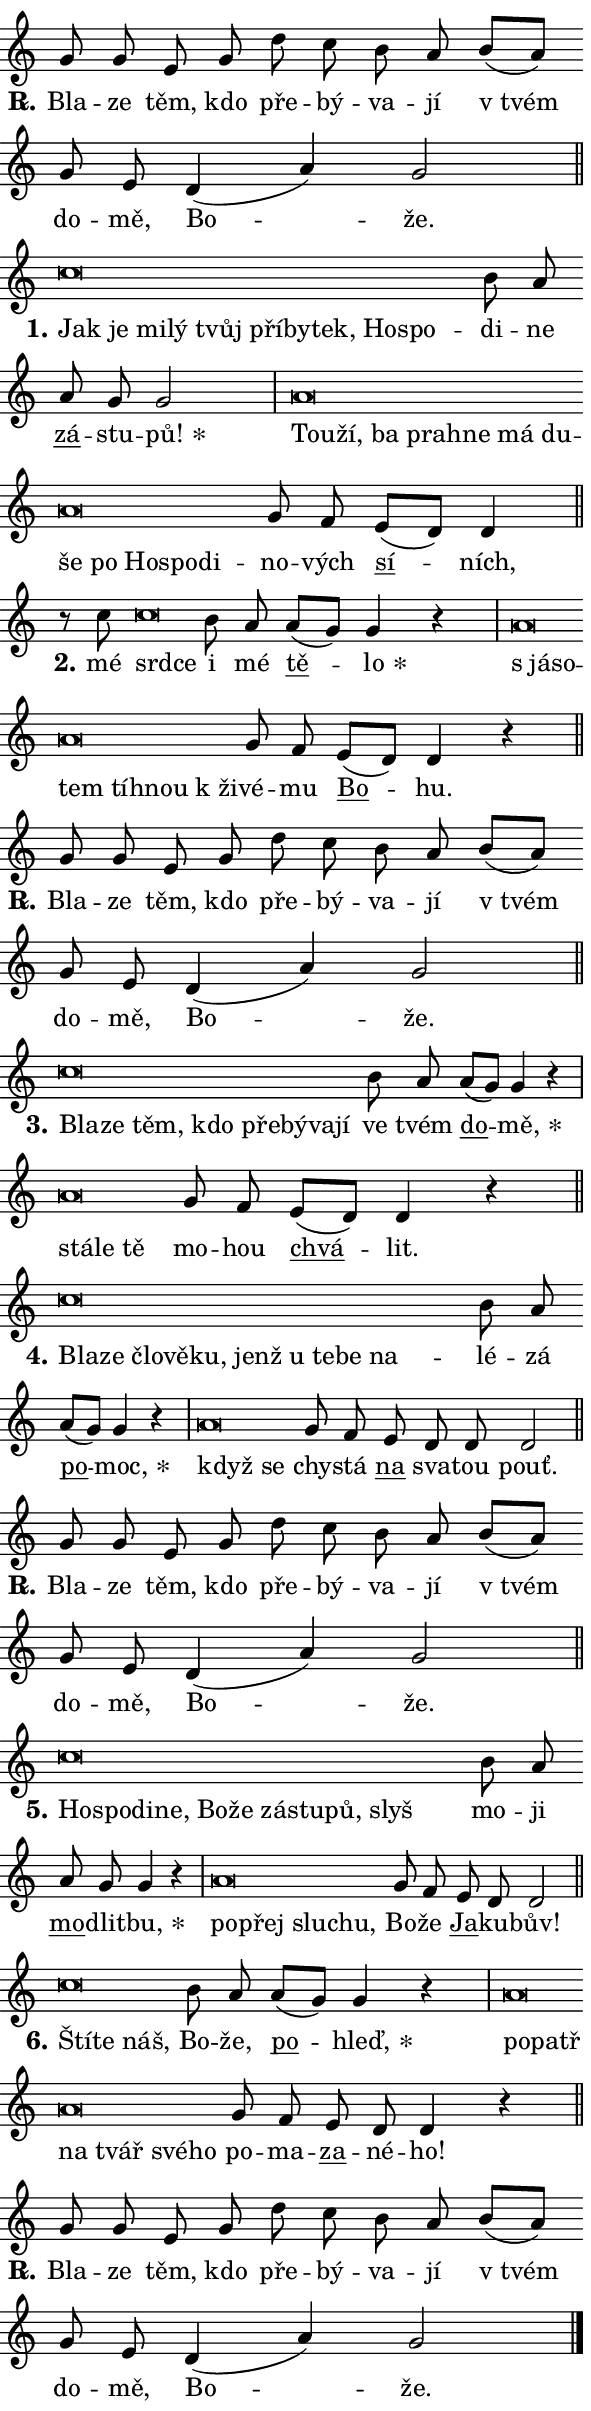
\version "2.24.0"
\header { tagline = "" }
\paper {
  indent = 0\cm
  top-margin = 0\cm
  right-margin = 0.13\cm % to fit lyric hyphens
  bottom-margin = 0\cm
  left-margin = 0\cm
  paper-width = 10\cm
  page-breaking = #ly:one-page-breaking
  system-system-spacing.basic-distance = #11
  score-system-spacing.basic-distance = #11
  ragged-last = ##f
}


%% Author: Thomas Morley
%% https://lists.gnu.org/archive/html/lilypond-user/2020-05/msg00002.html
#(define (line-position grob)
"Returns position of @var[grob} in current system:
   @code{'start}, if at first time-step
   @code{'end}, if at last time-step
   @code{'middle} otherwise
"
  (let* ((col (ly:item-get-column grob))
         (ln (ly:grob-object col 'left-neighbor))
         (rn (ly:grob-object col 'right-neighbor))
         (col-to-check-left (if (ly:grob? ln) ln col))
         (col-to-check-right (if (ly:grob? rn) rn col))
         (break-dir-left
           (and
             (ly:grob-property col-to-check-left 'non-musical #f)
             (ly:item-break-dir col-to-check-left)))
         (break-dir-right
           (and
             (ly:grob-property col-to-check-right 'non-musical #f)
             (ly:item-break-dir col-to-check-right))))
        (cond ((eqv? 1 break-dir-left) 'start)
              ((eqv? -1 break-dir-right) 'end)
              (else 'middle))))

#(define (tranparent-at-line-position vctor)
  (lambda (grob)
  "Relying on @code{line-position} select the relevant enry from @var{vctor}.
Used to determine transparency,"
    (case (line-position grob)
      ((end) (not (vector-ref vctor 0)))
      ((middle) (not (vector-ref vctor 1)))
      ((start) (not (vector-ref vctor 2))))))

noteHeadBreakVisibility =
#(define-music-function (break-visibility)(vector?)
"Makes @code{NoteHead}s transparent relying on @var{break-visibility}"
#{
  \override NoteHead.transparent =
    #(tranparent-at-line-position break-visibility)
#})

#(define delete-ledgers-for-transparent-note-heads
  (lambda (grob)
    "Reads whether a @code{NoteHead} is transparent.
If so this @code{NoteHead} is removed from @code{'note-heads} from
@var{grob}, which is supposed to be @code{LedgerLineSpanner}.
As a result ledgers are not printed for this @code{NoteHead}"
    (let* ((nhds-array (ly:grob-object grob 'note-heads))
           (nhds-list
             (if (ly:grob-array? nhds-array)
                 (ly:grob-array->list nhds-array)
                 '()))
           ;; Relies on the transparent-property being done before
           ;; Staff.LedgerLineSpanner.after-line-breaking is executed.
           ;; This is fragile ...
           (to-keep
             (remove
               (lambda (nhd)
                 (ly:grob-property nhd 'transparent #f))
               nhds-list)))
      ;; TODO find a better method to iterate over grob-arrays, similiar
      ;; to filter/remove etc for lists
      ;; For now rebuilt from scratch
      (set! (ly:grob-object grob 'note-heads)  '())
      (for-each
        (lambda (nhd)
          (ly:pointer-group-interface::add-grob grob 'note-heads nhd))
        to-keep))))

squashNotes = {
  \override NoteHead.X-extent = #'(-0.2 . 0.2)
  \override NoteHead.Y-extent = #'(-0.75 . 0)
  \override NoteHead.stencil =
    #(lambda (grob)
       (let ((pos (ly:grob-property grob 'staff-position)))
         (begin
           (if (< pos -7) (display "ERROR: Lower brevis then expected\n") (display ""))
           (if (<= pos -6) ly:text-interface::print ly:note-head::print))))
}
unSquashNotes = {
  \revert NoteHead.X-extent
  \revert NoteHead.Y-extent
  \revert NoteHead.stencil
}

hideNotes = \noteHeadBreakVisibility #begin-of-line-visible
unHideNotes = \noteHeadBreakVisibility #all-visible

% work-around for resetting accidentals
% https://lilypond.org/doc/v2.23/Documentation/notation/displaying-rhythms#unmetered-music
cadenzaMeasure = {
  \cadenzaOff
  \partial 1024 s1024
  \cadenzaOn
}

#(define-markup-command (accent layout props text) (markup?)
  "Underline accented syllable"
  (interpret-markup layout props
    #{\markup \override #'(offset . 4.3) \underline { #text }#}))

responsum = \markup \concat {
  "R" \hspace #-1.05 \path #0.1 #'((moveto 0 0.07) (lineto 0.9 0.8)) \hspace #0.05 "."
}

spaceSize = #0.6828661417322834 % exact space size for TeX Gyre Schola

\layout {
  \context {
    \Staff
    \remove "Time_signature_engraver"
    \override LedgerLineSpanner.after-line-breaking = #delete-ledgers-for-transparent-note-heads
  }
  \context {
    \Lyrics {
      \override LyricSpace.minimum-distance = \spaceSize
      \override LyricText.font-name = #"TeX Gyre Schola"
      \override LyricText.font-size = 1
      \override StanzaNumber.font-name = #"TeX Gyre Schola Bold"
      \override StanzaNumber.font-size = 1
    }
  }
  \context {
    \Score 
    \override NoteHead.text =
      #(lambda (grob) 
        (let ((pos (ly:grob-property grob 'staff-position)))
          #{\markup {
            \combine
              \halign #-0.55 \raise #(if (= pos -6) 0 0.5) \override #'(thickness . 2) \draw-line #'(3.2 . 0)
              \musicglyph "noteheads.sM1"
          }#}))
  }
}

% magnetic-lyrics.ily
%
%   written by
%     Jean Abou Samra <jean@abou-samra.fr>
%     Werner Lemberg <wl@gnu.org>
%
%   adapted by
%     Jiri Hon <jiri.hon@gmail.com>
%
% Version 2022-Apr-15

% https://www.mail-archive.com/lilypond-user@gnu.org/msg149350.html

#(define (Left_hyphen_pointer_engraver context)
   "Collect syllable-hyphen-syllable occurrences in lyrics and store
them in properties.  This engraver only looks to the left.  For
example, if the lyrics input is @code{foo -- bar}, it does the
following.

@itemize @bullet
@item
Set the @code{text} property of the @code{LyricHyphen} grob between
@q{foo} and @q{bar} to @code{foo}.

@item
Set the @code{left-hyphen} property of the @code{LyricText} grob with
text @q{foo} to the @code{LyricHyphen} grob between @q{foo} and
@q{bar}.
@end itemize

Use this auxiliary engraver in combination with the
@code{lyric-@/text::@/apply-@/magnetic-@/offset!} hook."
   (let ((hyphen #f)
         (text #f))
     (make-engraver
      (acknowledgers
       ((lyric-syllable-interface engraver grob source-engraver)
        (set! text grob)))
      (end-acknowledgers
       ((lyric-hyphen-interface engraver grob source-engraver)
        ;(when (not (grob::has-interface grob 'lyric-space-interface))
          (set! hyphen grob)));)
      ((stop-translation-timestep engraver)
       (when (and text hyphen)
         (ly:grob-set-object! text 'left-hyphen hyphen))
       (set! text #f)
       (set! hyphen #f)))))

#(define (lyric-text::apply-magnetic-offset! grob)
   "If the space between two syllables is less than the value in
property @code{LyricText@/.details@/.squash-threshold}, move the right
syllable to the left so that it gets concatenated with the left
syllable.

Use this function as a hook for
@code{LyricText@/.after-@/line-@/breaking} if the
@code{Left_@/hyphen_@/pointer_@/engraver} is active."
   (let ((hyphen (ly:grob-object grob 'left-hyphen #f)))
     (when hyphen
       (let ((left-text (ly:spanner-bound hyphen LEFT)))
         (when (grob::has-interface left-text 'lyric-syllable-interface)
           (let* ((common (ly:grob-common-refpoint grob left-text X))
                  (this-x-ext (ly:grob-extent grob common X))
                  (left-x-ext
                   (begin
                     ;; Trigger magnetism for left-text.
                     (ly:grob-property left-text 'after-line-breaking)
                     (ly:grob-extent left-text common X)))
                  ;; `delta` is the gap width between two syllables.
                  (delta (- (interval-start this-x-ext)
                            (interval-end left-x-ext)))
                  (details (ly:grob-property grob 'details))
                  (threshold (assoc-get 'squash-threshold details 0.2)))
             (when (< delta threshold)
               (let* (;; We have to manipulate the input text so that
                      ;; ligatures crossing syllable boundaries are not
                      ;; disabled.  For languages based on the Latin
                      ;; script this is essentially a beautification.
                      ;; However, for non-Western scripts it can be a
                      ;; necessity.
                      (lt (ly:grob-property left-text 'text))
                      (rt (ly:grob-property grob 'text))
                      (is-space (grob::has-interface hyphen 'lyric-space-interface))
                      (space (if is-space " " ""))
                      (extra-delta (if is-space spaceSize 0))
                      ;; Append new syllable.
                      (ltrt-space (if (and (string? lt) (string? rt))
                                (string-append lt space rt)
                                (make-concat-markup (list lt space rt))))
                      ;; Right-align `ltrt` to the right side.
                      (ltrt-space-markup (grob-interpret-markup
                               grob
                               (make-translate-markup
                                (cons (interval-length this-x-ext) 0)
                                (make-right-align-markup ltrt-space)))))
                 (begin
                   ;; Don't print `left-text`.
                   (ly:grob-set-property! left-text 'stencil #f)
                   ;; Set text and stencil (which holds all collected
                   ;; syllables so far) and shift it to the left.
                   (ly:grob-set-property! grob 'text ltrt-space)
                   (ly:grob-set-property! grob 'stencil ltrt-space-markup)
                   (ly:grob-translate-axis! grob (- (- delta extra-delta)) X))))))))))


#(define (lyric-hyphen::displace-bounds-first grob)
   ;; Make very sure this callback isn't triggered too early.
   (let ((left (ly:spanner-bound grob LEFT))
         (right (ly:spanner-bound grob RIGHT)))
     (ly:grob-property left 'after-line-breaking)
     (ly:grob-property right 'after-line-breaking)
     (ly:lyric-hyphen::print grob)))

squashThreshold = #0.4

\layout {
  \context {
    \Lyrics
    \consists #Left_hyphen_pointer_engraver
    \override LyricText.after-line-breaking =
      #lyric-text::apply-magnetic-offset!
    \override LyricHyphen.stencil = #lyric-hyphen::displace-bounds-first
    \override LyricText.details.squash-threshold = \squashThreshold
    \override LyricHyphen.minimum-distance = 0
    \override LyricHyphen.minimum-length = \squashThreshold
  }
}

squashText = \override LyricText.details.squash-threshold = 9999
unSquashText = \override LyricText.details.squash-threshold = \squashThreshold

leftText = \override LyricText.self-alignment-X = #LEFT
unLeftText = \revert LyricText.self-alignment-X

starOffset = #(lambda (grob) 
                (let ((x_offset (ly:self-alignment-interface::aligned-on-x-parent grob)))
                  (if (= x_offset 0) 0 (+ x_offset 1.2))))

star = #(define-music-function (syllable)(string?)
"Append star separator at the end of a syllable"
#{
  \once \override LyricText.X-offset = #starOffset
  \lyricmode { \markup {
    #syllable
    \override #'((font-name . "TeX Gyre Schola Bold")) \hspace #0.2 \lower #0.65 \larger "*"
  } }
#})

starAccent = #(define-music-function (syllable)(string?)
"Append star separator at the end of a syllable and make accent"
#{
  \once \override LyricText.X-offset = #starOffset
  \lyricmode { \markup {
    \accent #syllable
    \override #'((font-name . "TeX Gyre Schola Bold")) \hspace #0.2 \lower #0.65 \larger "*"
  } }
#})

breath = #(define-music-function (syllable)(string?)
"Append breathing indicator at the end of a syllable"
#{
  \lyricmode { \markup { #syllable "+" } }
#})

optionalBreath = #(define-music-function (syllable)(string?)
"Append optional breathing indicator at the end of a syllable"
#{
  \lyricmode { \markup { #syllable "(+)" } }
#})


\score {
    <<
        \new Voice = "melody" { \cadenzaOn \key c \major \relative { g'8 g e g \bar "" d' c b a \bar "" b[( a)] \bar "" g e \bar "" d4( a') g2 \cadenzaMeasure \bar "||" \break } }
        \new Lyrics \lyricsto "melody" { \lyricmode { \set stanza = \responsum
Bla -- ze těm, kdo pře -- bý -- va -- jí "v tvém" do -- mě, Bo -- že. } }
    >>
    \layout {}
}

\score {
    <<
        \new Voice = "melody" { \cadenzaOn \key c \major \relative { \squashNotes c''\breve*1/16 \hideNotes \breve*1/16 \bar "" \breve*1/16 \bar "" \breve*1/16 \bar "" \breve*1/16 \bar "" \breve*1/16 \bar "" \breve*1/16 \bar "" \breve*1/16 \bar "" \breve*1/16 \breve*1/16 \bar "" \unHideNotes \unSquashNotes b8 a \bar "" a g g2 \cadenzaMeasure \bar "|" \squashNotes a\breve*1/16 \hideNotes \breve*1/16 \bar "" \breve*1/16 \bar "" \breve*1/16 \bar "" \breve*1/16 \bar "" \breve*1/16 \bar "" \breve*1/16 \bar "" \breve*1/16 \bar "" \breve*1/16 \bar "" \breve*1/16 \bar "" \breve*1/16 \breve*1/16 \bar "" \unHideNotes \unSquashNotes g8 f \bar "" e[( d)] d4 \cadenzaMeasure \bar "||" \break } }
        \new Lyrics \lyricsto "melody" { \lyricmode { \set stanza = "1."
\leftText Jak \squashText je mi -- lý tvůj pří -- by -- tek, Ho -- spo -- \unLeftText \unSquashText di -- ne \markup \accent zá -- stu -- \star pů! \leftText Tou -- \squashText ží, ba pra -- hne má du -- še po Ho -- spo -- di -- \unLeftText \unSquashText no -- vých \markup \accent sí -- ních, } }
    >>
    \layout {}
}

\score {
    <<
        \new Voice = "melody" { \cadenzaOn \key c \major \relative { r8 c'' \squashNotes c\breve*1/16 \hideNotes \breve*1/16 \bar "" \unHideNotes \unSquashNotes b8 a \bar "" a[( g)] g4 r \cadenzaMeasure \bar "|" \squashNotes a\breve*1/16 \hideNotes \breve*1/16 \bar "" \breve*1/16 \bar "" \breve*1/16 \bar "" \breve*1/16 \breve*1/16 \bar "" \unHideNotes \unSquashNotes g8 f \bar "" e[( d)] d4 r \cadenzaMeasure \bar "||" \break } }
        \new Lyrics \lyricsto "melody" { \lyricmode { \set stanza = "2."
mé \leftText srd -- \squashText ce \unLeftText \unSquashText i mé \markup \accent tě -- \star lo \leftText "s já" -- \squashText so -- tem tíh -- nou "k ži" -- \unLeftText \unSquashText vé -- mu \markup \accent Bo -- hu. } }
    >>
    \layout {}
}

\score {
    <<
        \new Voice = "melody" { \cadenzaOn \key c \major \relative { g'8 g e g \bar "" d' c b a \bar "" b[( a)] \bar "" g e \bar "" d4( a') g2 \cadenzaMeasure \bar "||" \break } }
        \new Lyrics \lyricsto "melody" { \lyricmode { \set stanza = \responsum
Bla -- ze těm, kdo pře -- bý -- va -- jí "v tvém" do -- mě, Bo -- že. } }
    >>
    \layout {}
}

\score {
    <<
        \new Voice = "melody" { \cadenzaOn \key c \major \relative { \squashNotes c''\breve*1/16 \hideNotes \breve*1/16 \bar "" \breve*1/16 \bar "" \breve*1/16 \bar "" \breve*1/16 \bar "" \breve*1/16 \bar "" \breve*1/16 \breve*1/16 \bar "" \unHideNotes \unSquashNotes b8 a \bar "" a[( g)] g4 r \cadenzaMeasure \bar "|" \squashNotes a\breve*1/16 \hideNotes \breve*1/16 \breve*1/16 \bar "" \unHideNotes \unSquashNotes g8 f \bar "" e[( d)] d4 r \cadenzaMeasure \bar "||" \break } }
        \new Lyrics \lyricsto "melody" { \lyricmode { \set stanza = "3."
\leftText Bla -- \squashText ze těm, kdo pře -- bý -- va -- jí \unLeftText \unSquashText ve tvém \markup \accent do -- \star mě, \leftText stá -- \squashText le tě \unLeftText \unSquashText mo -- hou \markup \accent chvá -- lit. } }
    >>
    \layout {}
}

\score {
    <<
        \new Voice = "melody" { \cadenzaOn \key c \major \relative { \squashNotes c''\breve*1/16 \hideNotes \breve*1/16 \bar "" \breve*1/16 \bar "" \breve*1/16 \bar "" \breve*1/16 \bar "" \breve*1/16 \bar "" \breve*1/16 \bar "" \breve*1/16 \bar "" \breve*1/16 \breve*1/16 \bar "" \unHideNotes \unSquashNotes b8 a \bar "" a[( g)] g4 r \cadenzaMeasure \bar "|" \squashNotes a\breve*1/16 \hideNotes \breve*1/16 \bar "" \unHideNotes \unSquashNotes g8 f \bar "" e d d d2 \cadenzaMeasure \bar "||" \break } }
        \new Lyrics \lyricsto "melody" { \lyricmode { \set stanza = "4."
\leftText Bla -- \squashText ze člo -- vě -- ku, jenž u te -- be na -- \unLeftText \unSquashText lé -- zá \markup \accent po -- \star moc, \leftText když \squashText se \unLeftText \unSquashText chy -- stá \markup \accent na sva -- tou pouť. } }
    >>
    \layout {}
}

\score {
    <<
        \new Voice = "melody" { \cadenzaOn \key c \major \relative { g'8 g e g \bar "" d' c b a \bar "" b[( a)] \bar "" g e \bar "" d4( a') g2 \cadenzaMeasure \bar "||" \break } }
        \new Lyrics \lyricsto "melody" { \lyricmode { \set stanza = \responsum
Bla -- ze těm, kdo pře -- bý -- va -- jí "v tvém" do -- mě, Bo -- že. } }
    >>
    \layout {}
}

\score {
    <<
        \new Voice = "melody" { \cadenzaOn \key c \major \relative { \squashNotes c''\breve*1/16 \hideNotes \breve*1/16 \bar "" \breve*1/16 \bar "" \breve*1/16 \bar "" \breve*1/16 \bar "" \breve*1/16 \bar "" \breve*1/16 \bar "" \breve*1/16 \bar "" \breve*1/16 \breve*1/16 \bar "" \unHideNotes \unSquashNotes b8 a \bar "" a g g4 r \cadenzaMeasure \bar "|" \squashNotes a\breve*1/16 \hideNotes \breve*1/16 \bar "" \breve*1/16 \breve*1/16 \bar "" \unHideNotes \unSquashNotes g8 f \bar "" e d d2 \cadenzaMeasure \bar "||" \break } }
        \new Lyrics \lyricsto "melody" { \lyricmode { \set stanza = "5."
\leftText Ho -- \squashText spo -- di -- ne, Bo -- že zá -- stu -- pů, slyš \unLeftText \unSquashText mo -- ji \markup \accent mo -- dlit -- \star bu, \leftText po -- \squashText přej slu -- chu, \unLeftText \unSquashText Bo -- že \markup \accent Ja -- ku -- bův! } }
    >>
    \layout {}
}

\score {
    <<
        \new Voice = "melody" { \cadenzaOn \key c \major \relative { \squashNotes c''\breve*1/16 \hideNotes \breve*1/16 \breve*1/16 \bar "" \unHideNotes \unSquashNotes b8 a \bar "" a[( g)] g4 r \cadenzaMeasure \bar "|" \squashNotes a\breve*1/16 \hideNotes \breve*1/16 \bar "" \breve*1/16 \bar "" \breve*1/16 \bar "" \breve*1/16 \breve*1/16 \bar "" \unHideNotes \unSquashNotes g8 f \bar "" e d d4 r \cadenzaMeasure \bar "||" \break } }
        \new Lyrics \lyricsto "melody" { \lyricmode { \set stanza = "6."
\leftText Ští -- \squashText te náš, \unLeftText \unSquashText Bo -- že, \markup \accent po -- \star hleď, \leftText po -- \squashText patř na tvář své -- ho \unLeftText \unSquashText po -- ma -- \markup \accent za -- né -- ho! } }
    >>
    \layout {}
}

\score {
    <<
        \new Voice = "melody" { \cadenzaOn \key c \major \relative { g'8 g e g \bar "" d' c b a \bar "" b[( a)] \bar "" g e \bar "" d4( a') g2 \cadenzaMeasure \bar "||" \break } \bar "|." }
        \new Lyrics \lyricsto "melody" { \lyricmode { \set stanza = \responsum
Bla -- ze těm, kdo pře -- bý -- va -- jí "v tvém" do -- mě, Bo -- že. } }
    >>
    \layout {}
}
